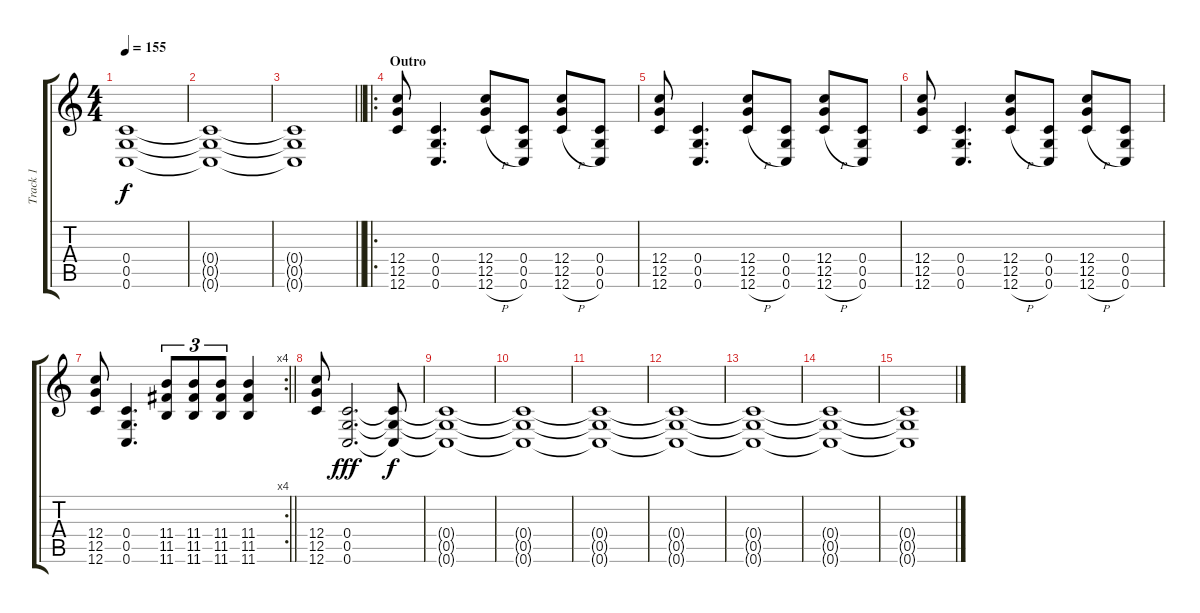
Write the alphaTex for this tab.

\track ("Track 1" "Track 1") {instrument distortionguitar}
\staff {score tabs}
\tuning (D4 A3 F3 C3 G2 C2) {hide}
\ts (4 4)
\tempo 155
\clef g2
\ks c
(0.4{t} 0.5{t} 0.6{t}).1{dy f} |
(0.4{t} 0.5{t} 0.6{t}).1 |
\barLineRight lightlight
(0.4{t} 0.5{t} 0.6{t}).1 |
\ro
\section ("" "Outro")
(12.4 12.5 12.6).8{volume 14} (0.4 0.5 0.6).4{d} (12.4 12.5 12.6{h}).8 (0.4 0.5 0.6).8 (12.4 12.5 12.6{h}).8 (0.4 0.5 0.6).8 |
(12.4 12.5 12.6).8 (0.4 0.5 0.6).4{d} (12.4 12.5 12.6{h}).8 (0.4 0.5 0.6).8 (12.4 12.5 12.6{h}).8 (0.4 0.5 0.6).8 |
(12.4 12.5 12.6).8 (0.4 0.5 0.6).4{d} (12.4 12.5 12.6{h}).8 (0.4 0.5 0.6).8 (12.4 12.5 12.6{h}).8 (0.4 0.5 0.6).8 |
\rc 4
\barLineRight lightlight
(12.4 12.5 12.6).8 (0.4 0.5 0.6).4{d} (11.4 11.5 11.6).8{tu (3 2)} (11.4 11.5 11.6).8{tu (3 2)} (11.4 11.5 11.6).8{tu (3 2)} (11.4 11.5 11.6).4 |
(12.4 12.5 12.6).8 (0.4 0.5 0.6).2{d dy fff} (0.4{t} 0.5{t} 0.6{t}).8{dy f} |
(0.4{t} 0.5{t} 0.6{t}).1 |
(0.4{t} 0.5{t} 0.6{t}).1 |
(0.4{t} 0.5{t} 0.6{t}).1 |
(0.4{t} 0.5{t} 0.6{t}).1 |
(0.4{t} 0.5{t} 0.6{t}).1 |
(0.4{t} 0.5{t} 0.6{t}).1 |
(0.4{t} 0.5{t} 0.6{t}).1
